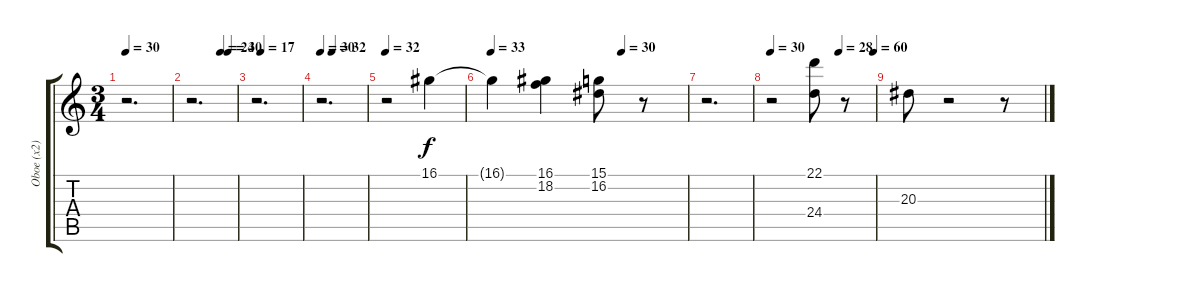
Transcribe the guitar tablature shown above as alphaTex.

\track ("Oboe (x2)" "Oboe (x2)") {instrument oboe}
\staff {score tabs}
\tuning (E4 B3 G3 D3 A2 E2) {hide}
\ts (3 4)
\tempo 30
\clef g2
\ks c
r.2{d dy pp} |
\tempo (24 0.6527777777777778)
\tempo (30 0.8194444444444444)
r.2{d} |
\tempo (17 0.1111111111111111)
r.2{d} |
\tempo 30
\tempo (32 0.25)
r.2{d} |
\tempo 32
r.2 16.1.4{dy f} |
\tempo 33
\tempo (30 0.6666666666666666)
16.1{t}.4 (16.1 18.2).4 (15.1 16.2).8 r.8 |
r.2{d} |
\tempo 30
\tempo (28 0.6527777777777778)
\tempo (60 0.9861111111111112)
r.2 (22.1 24.4).8 r.8 |
20.3.8 r.2 r.8
